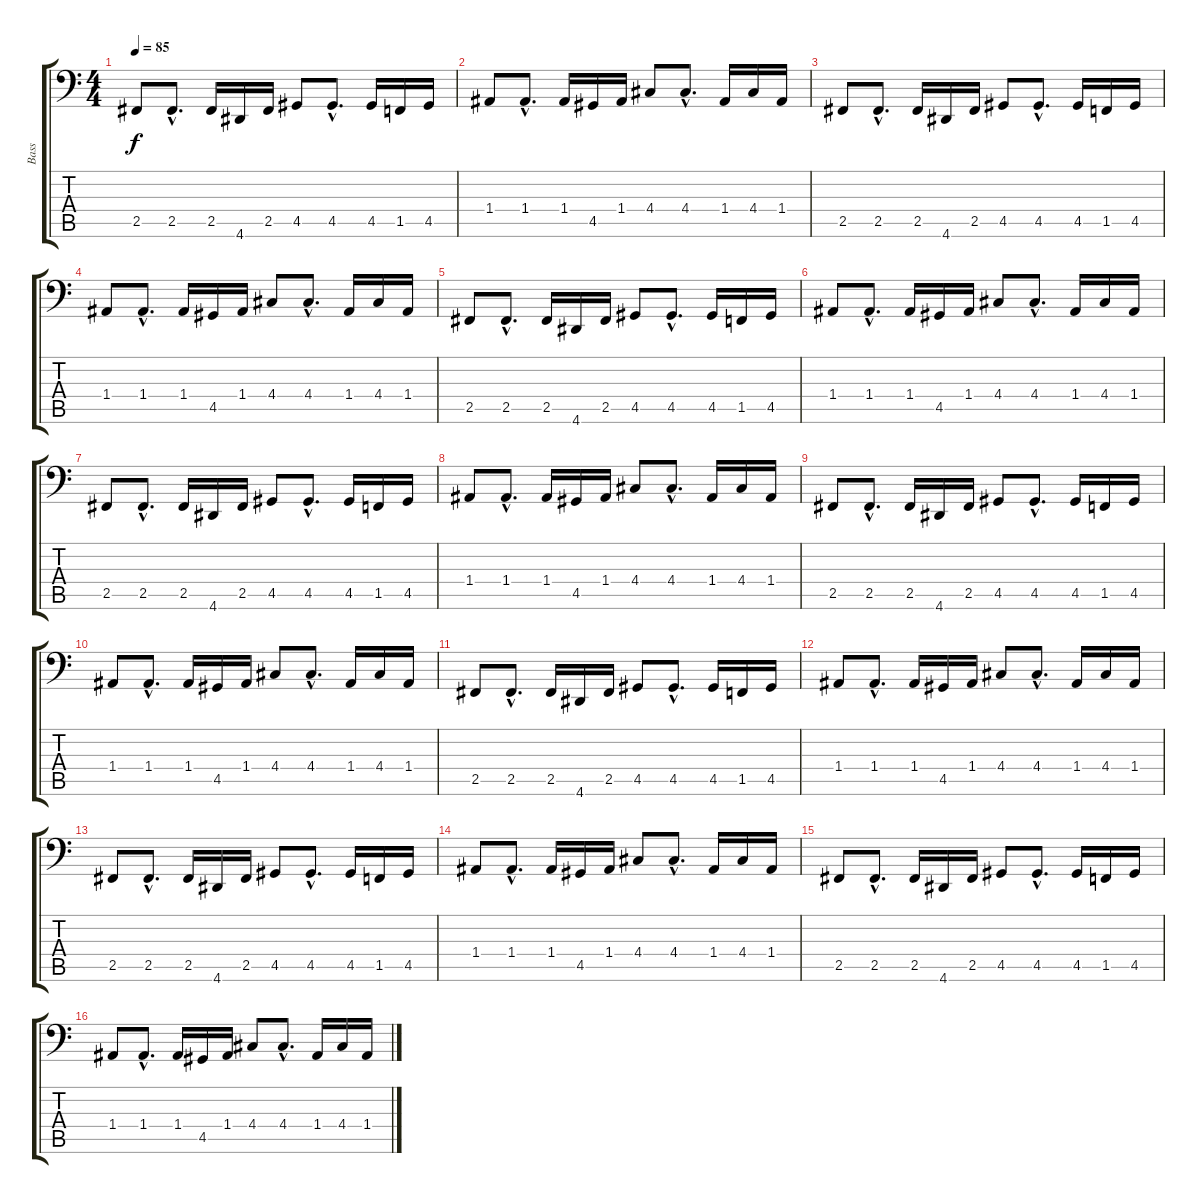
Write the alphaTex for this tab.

\track ("Bass" "Bass") {instrument synthbass2}
\staff {score tabs}
\tuning (C3 G2 D2 A1 E1 B0) {hide}
\ts (4 4)
\tempo 85
\clef f4
\ks c
2.5.8{dy f} 2.5{hac}.8{d} 2.5.16 4.6.16 2.5.16 4.5.8 4.5{hac}.8{d} 4.5.16 1.5.16 4.5.16 |
1.4.8 1.4{hac}.8{d} 1.4.16 4.5.16 1.4.16 4.4.8 4.4{hac}.8{d} 1.4.16 4.4.16 1.4.16 |
2.5.8 2.5{hac}.8{d} 2.5.16 4.6.16 2.5.16 4.5.8 4.5{hac}.8{d} 4.5.16 1.5.16 4.5.16 |
1.4.8 1.4{hac}.8{d} 1.4.16 4.5.16 1.4.16 4.4.8 4.4{hac}.8{d} 1.4.16 4.4.16 1.4.16 |
2.5.8 2.5{hac}.8{d} 2.5.16 4.6.16 2.5.16 4.5.8 4.5{hac}.8{d} 4.5.16 1.5.16 4.5.16 |
1.4.8 1.4{hac}.8{d} 1.4.16 4.5.16 1.4.16 4.4.8 4.4{hac}.8{d} 1.4.16 4.4.16 1.4.16 |
2.5.8 2.5{hac}.8{d} 2.5.16 4.6.16 2.5.16 4.5.8 4.5{hac}.8{d} 4.5.16 1.5.16 4.5.16 |
1.4.8 1.4{hac}.8{d} 1.4.16 4.5.16 1.4.16 4.4.8 4.4{hac}.8{d} 1.4.16 4.4.16 1.4.16 |
2.5.8 2.5{hac}.8{d} 2.5.16 4.6.16 2.5.16 4.5.8 4.5{hac}.8{d} 4.5.16 1.5.16 4.5.16 |
1.4.8 1.4{hac}.8{d} 1.4.16 4.5.16 1.4.16 4.4.8 4.4{hac}.8{d} 1.4.16 4.4.16 1.4.16 |
2.5.8 2.5{hac}.8{d} 2.5.16 4.6.16 2.5.16 4.5.8 4.5{hac}.8{d} 4.5.16 1.5.16 4.5.16 |
1.4.8 1.4{hac}.8{d} 1.4.16 4.5.16 1.4.16 4.4.8 4.4{hac}.8{d} 1.4.16 4.4.16 1.4.16 |
2.5.8 2.5{hac}.8{d} 2.5.16 4.6.16 2.5.16 4.5.8 4.5{hac}.8{d} 4.5.16 1.5.16 4.5.16 |
1.4.8 1.4{hac}.8{d} 1.4.16 4.5.16 1.4.16 4.4.8 4.4{hac}.8{d} 1.4.16 4.4.16 1.4.16 |
2.5.8 2.5{hac}.8{d} 2.5.16 4.6.16 2.5.16 4.5.8 4.5{hac}.8{d} 4.5.16 1.5.16 4.5.16 |
1.4.8 1.4{hac}.8{d} 1.4.16 4.5.16 1.4.16 4.4.8 4.4{hac}.8{d} 1.4.16 4.4.16 1.4.16
